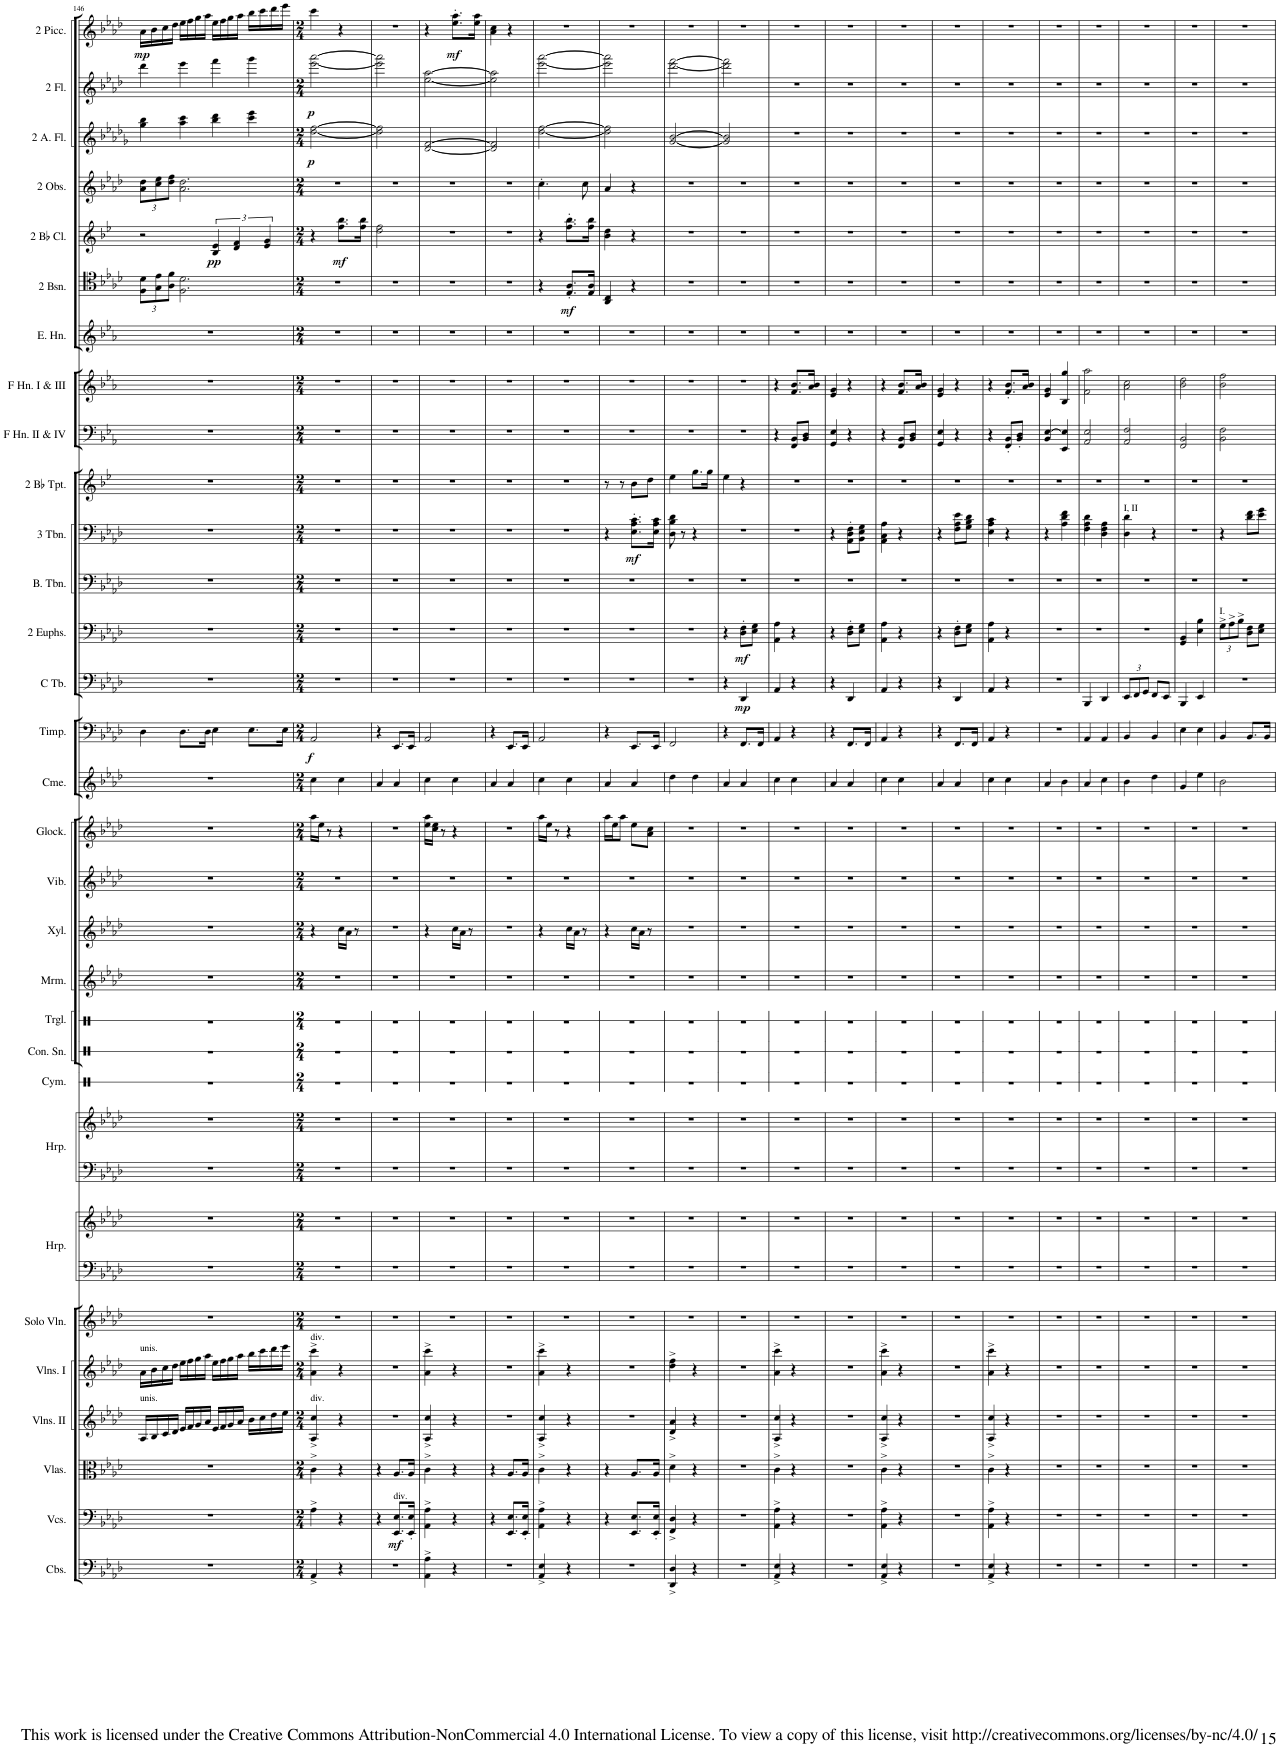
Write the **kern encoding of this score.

**kern	**kern	**dynam	**kern	**kern	**kern	**kern	**kern	**kern	**kern	**kern	**kern	**kern	**kern	**kern	**kern	**kern	**kern	**kern	**kern	**dynam	**kern	**dynam	**kern	**dynam	**kern	**kern	**dynam	**kern	**kern	**kern	**kern	**kern	**dynam	**kern	**dynam	**kern	**kern	**dynam	**kern	**dynam	**kern	**dynam
*part31	*part30	*part30	*part29	*part28	*part27	*part26	*part25	*part25	*part24	*part24	*part23	*part22	*part21	*part20	*part19	*part18	*part17	*part16	*part15	*part15	*part14	*part14	*part13	*part13	*part12	*part11	*part11	*part10	*part9	*part8	*part7	*part6	*part6	*part5	*part5	*part4	*part3	*part3	*part2	*part2	*part1	*part1
*staff33	*staff32	*staff32	*staff31	*staff30	*staff29	*staff28	*staff27	*staff26	*staff25	*staff24	*staff23	*staff22	*staff21	*staff20	*staff19	*staff18	*staff17	*staff16	*staff15	*staff15	*staff14	*staff14	*staff13	*staff13	*staff12	*staff11	*staff11	*staff10	*staff9	*staff8	*staff7	*staff6	*staff6	*staff5	*staff5	*staff4	*staff3	*staff3	*staff2	*staff2	*staff1	*staff1
*I"Contrabasses	*I"Violoncellos	*	*I"Violas	*I"Violino II	*I"Violins I	*I"Solo Violin	*I"Harp	*	*I"Harp	*	*I"Cymbal	*I"Concert Snare Drum	*I"Triangle	*I"Marimba	*I"Xylophone	*I"Vibraphone	*I"Glockenspiel	*I"Chromatic Chimes	*I"Timpani	*	*I"C Tuba	*	*I"2 Euphoniums	*	*I"Bass Trombone	*I"3 Trombone	*	*I"2 Bb Trumpets	*I"Horn in F II &amp; IV	*I"Horn in F I &amp; III	*I"English Horn	*I"2 Bassoons	*	*I"2 Bb Clarinets	*	*I"2 Oboes	*I"2 Alto Flutes	*	*I"2 Flutes	*	*I"2 Piccolo	*
*I'Cbs.	*I'Vcs.	*	*I'Vlas.	*	*I'Vlns. I	*I'Solo Vln.	*I'Hrp.	*	*I'Hrp.	*	*I'Cym.	*I'Con. Sn.	*I'Trgl.	*I'Mrm.	*I'Xyl.	*I'Vib.	*I'Glock.	*I'Cme.	*I'Timp.	*	*I'C Tb.	*	*I'2 Euphs.	*	*I'B. Tbn.	*I'3 Tbn.	*	*I'2 Bb Tpt.	*	*	*I'E. Hn.	*I'2 Bsn.	*	*I'2 Bb Cl.	*	*I'2 Obs.	*I'2 A. Fl.	*	*I'2 Fl.	*	*I'2 Picc.	*
!!LO:PB:g=z
*clefF4	*clefF4	*	*clefC3	*clefG2	*clefG2	*clefG2	*clefF4	*clefG2	*clefF4	*clefG2	*clefX	*clefX	*clefX	*clefG2	*clefG2	*clefG2	*clefG2	*clefG2	*clefF4	*	*clefF4	*	*clefF4	*	*clefF4	*clefF4	*	*clefG2	*clefF4	*clefG2	*clefG2	*clefF4	*	*clefG2	*	*clefG2	*clefG2	*	*clefG2	*	*clefG2	*
*Trd7c12	*	*	*	*	*	*	*	*	*	*	*	*	*	*	*Trd-7c-12	*	*Trd-14c-24	*	*	*	*	*	*	*	*	*	*	*Trd1c2	*Trd4c7	*Trd4c7	*Trd4c7	*	*	*Trd1c2	*	*	*Trd3c5	*	*	*	*Trd-7c-12	*
*k[b-e-a-d-]	*k[b-e-a-d-]	*	*k[b-e-a-d-]	*k[b-e-a-d-]	*k[b-e-a-d-]	*k[b-e-a-d-]	*k[b-e-a-d-]	*k[b-e-a-d-]	*k[b-e-a-d-]	*k[b-e-a-d-]	*k[]	*k[]	*k[]	*k[b-e-a-d-]	*k[b-e-a-d-]	*k[b-e-a-d-]	*k[b-e-a-d-]	*k[b-e-a-d-]	*k[b-e-a-d-]	*	*k[b-e-a-d-]	*	*k[b-e-a-d-]	*	*k[b-e-a-d-]	*k[b-e-a-d-]	*	*k[b-e-]	*k[b-e-a-]	*k[b-e-a-]	*k[b-e-a-]	*k[b-e-a-d-]	*	*k[b-e-]	*	*k[b-e-a-d-]	*k[b-e-a-d-g-]	*	*k[b-e-a-d-]	*	*k[b-e-a-d-]	*
*M4/4	*M4/4	*	*M4/4	*M4/4	*M4/4	*M4/4	*M4/4	*M4/4	*M4/4	*M4/4	*M4/4	*M4/4	*M4/4	*M4/4	*M4/4	*M4/4	*M4/4	*M4/4	*M4/4	*	*M4/4	*	*M4/4	*	*M4/4	*M4/4	*	*M4/4	*M4/4	*M4/4	*M4/4	*M4/4	*	*M4/4	*	*M4/4	*M4/4	*	*M4/4	*	*M4/4	*
*	*	*	*	*	*	*	*	*	*	*	*	*	*	*	*	*	*	*	*	*	*	*	*	*	*	*	*	*	*	*	*	*Xbrackettup	*	*	*	*Xbrackettup	*	*	*	*	*	*
=146	=146	=146	=146	=146	=146	=146	=146	=146	=146	=146	=146	=146	=146	=146	=146	=146	=146	=146	=146	=146	=146	=146	=146	=146	=146	=146	=146	=146	=146	=146	=146	=146	=146	=146	=146	=146	=146	=146	=146	=146	=146	=146
!	!	!	!	!	!LO:TX:a:t=unis.	!	!	!	!	!	!	!	!	!	!	!	!	!	!	!	!	!	!	!	!	!	!	!	!	!	!	!	!	!	!	!	!	!	!	!	!	!
!	!	!	!	!LO:TX:a:t=unis.	!	!	!	!	!	!	!	!	!	!	!	!	!	!	!	!	!	!	!	!	!	!	!	!	!	!	!	!	!	!	!	!	!	!	!	!	!	!
!	!	!	!	!	!	!	!	!	!	!	!	!	!	!	!	!	!	!	!	!	!	!	!	!	!	!	!	!	!	!	!	!	!	!	!	!	!	!	!	!	!	!LO:DY:b
1r	1r	.	1r	16A-/LL	16a-\LL	1r	1r	1r	1r	1r	1r	1r	1r	1r	1r	1r	1r	1r	4D-\	.	1r	.	1r	.	1r	1r	.	1r	1r	1r	1r	12F\ 12d-\L	.	2r	.	12a-\ 12dd-\L	4gg-\ 4bb-\	.	4ddd-\	.	16a-\LL	mp
.	.	.	.	16B-/	16b-\	.	.	.	.	.	.	.	.	.	.	.	.	.	.	.	.	.	.	.	.	.	.	.	.	.	.	.	.	.	.	.	.	.	.	.	16b-\	.
.	.	.	.	.	.	.	.	.	.	.	.	.	.	.	.	.	.	.	.	.	.	.	.	.	.	.	.	.	.	.	.	12G\ 12e-\	.	.	.	12cc\ 12ee-\	.	.	.	.	.	.
.	.	.	.	16c/	16cc\	.	.	.	.	.	.	.	.	.	.	.	.	.	.	.	.	.	.	.	.	.	.	.	.	.	.	.	.	.	.	.	.	.	.	.	16cc\	.
.	.	.	.	.	.	.	.	.	.	.	.	.	.	.	.	.	.	.	.	.	.	.	.	.	.	.	.	.	.	.	.	12A-\ 12f\J	.	.	.	12dd-\ 12ff\J	.	.	.	.	.	.
.	.	.	.	16d-/JJ	16dd-\JJ	.	.	.	.	.	.	.	.	.	.	.	.	.	.	.	.	.	.	.	.	.	.	.	.	.	.	.	.	.	.	.	.	.	.	.	16dd-\JJ	.
.	.	.	.	16e-/LL	16ee-\LL	.	.	.	.	.	.	.	.	.	.	.	.	.	8.D-\L	.	.	.	.	.	.	.	.	.	.	.	.	2.F\ 2.d-\	.	.	.	2.a-\ 2.dd-\	4aa-\ 4ccc\	.	4eee-\	.	16ee-\LL	.
.	.	.	.	16f/	16ff\	.	.	.	.	.	.	.	.	.	.	.	.	.	.	.	.	.	.	.	.	.	.	.	.	.	.	.	.	.	.	.	.	.	.	.	16ff\	.
.	.	.	.	16g/	16gg\	.	.	.	.	.	.	.	.	.	.	.	.	.	.	.	.	.	.	.	.	.	.	.	.	.	.	.	.	.	.	.	.	.	.	.	16gg\	.
.	.	.	.	16a-/JJ	16aa-\JJ	.	.	.	.	.	.	.	.	.	.	.	.	.	16D-\Jk	.	.	.	.	.	.	.	.	.	.	.	.	.	.	.	.	.	.	.	.	.	16aa-\JJ	.
!	!	!	!	!	!	!	!	!	!	!	!	!	!	!	!	!	!	!	!	!	!	!	!	!	!	!	!	!	!	!	!	!	!	!	!LO:DY:b	!	!	!	!	!	!	!
.	.	.	.	16e-/LL	16ee-\LL	.	.	.	.	.	.	.	.	.	.	.	.	.	4E-\	.	.	.	.	.	.	.	.	.	.	.	.	.	.	6B-/ 6e-/	pp	.	4bb-\ 4ddd-\	.	4fff\	.	16ee-\LL	.
.	.	.	.	16f/	16ff\	.	.	.	.	.	.	.	.	.	.	.	.	.	.	.	.	.	.	.	.	.	.	.	.	.	.	.	.	.	.	.	.	.	.	.	16ff\	.
.	.	.	.	16g/	16gg\	.	.	.	.	.	.	.	.	.	.	.	.	.	.	.	.	.	.	.	.	.	.	.	.	.	.	.	.	.	.	.	.	.	.	.	16gg\	.
.	.	.	.	.	.	.	.	.	.	.	.	.	.	.	.	.	.	.	.	.	.	.	.	.	.	.	.	.	.	.	.	.	.	6d/ 6f/	.	.	.	.	.	.	.	.
.	.	.	.	16a-/JJ	16aa-\JJ	.	.	.	.	.	.	.	.	.	.	.	.	.	.	.	.	.	.	.	.	.	.	.	.	.	.	.	.	.	.	.	.	.	.	.	16aa-\JJ	.
.	.	.	.	16b-\LL	16bb-\LL	.	.	.	.	.	.	.	.	.	.	.	.	.	8.E-\L	.	.	.	.	.	.	.	.	.	.	.	.	.	.	.	.	.	4ccc\ 4eee-\	.	4ggg\	.	16bb-\LL	.
.	.	.	.	16cc\	16ccc\	.	.	.	.	.	.	.	.	.	.	.	.	.	.	.	.	.	.	.	.	.	.	.	.	.	.	.	.	.	.	.	.	.	.	.	16ccc\	.
.	.	.	.	.	.	.	.	.	.	.	.	.	.	.	.	.	.	.	.	.	.	.	.	.	.	.	.	.	.	.	.	.	.	6e-/ 6g/	.	.	.	.	.	.	.	.
.	.	.	.	16dd-\	16ddd-\	.	.	.	.	.	.	.	.	.	.	.	.	.	.	.	.	.	.	.	.	.	.	.	.	.	.	.	.	.	.	.	.	.	.	.	16ddd-\	.
.	.	.	.	16ee-\JJ	16eee-\JJ	.	.	.	.	.	.	.	.	.	.	.	.	.	16E-\Jk	.	.	.	.	.	.	.	.	.	.	.	.	.	.	.	.	.	.	.	.	.	16eee-\JJ	.
=147	=147	=147	=147	=147	=147	=147	=147	=147	=147	=147	=147	=147	=147	=147	=147	=147	=147	=147	=147	=147	=147	=147	=147	=147	=147	=147	=147	=147	=147	=147	=147	=147	=147	=147	=147	=147	=147	=147	=147	=147	=147	=147
*M2/4	*M2/4	*	*M2/4	*M2/4	*M2/4	*M2/4	*M2/4	*M2/4	*M2/4	*M2/4	*M2/4	*M2/4	*M2/4	*M2/4	*M2/4	*M2/4	*M2/4	*M2/4	*M2/4	*	*M2/4	*	*M2/4	*	*M2/4	*M2/4	*	*M2/4	*M2/4	*M2/4	*M2/4	*M2/4	*	*M2/4	*	*M2/4	*M2/4	*	*M2/4	*	*M2/4	*
!	!	!	!	!	!LO:TX:a:t=div.	!	!	!	!	!	!	!	!	!	!	!	!	!	!	!	!	!	!	!	!	!	!	!	!	!	!	!	!	!	!	!	!	!	!	!	!	!
!	!	!	!	!LO:TX:a:t=div.	!	!	!	!	!	!	!	!	!	!	!	!	!	!	!	!	!	!	!	!	!	!	!	!	!	!	!	!	!	!	!	!	!	!	!	!	!	!
!	!	!	!	!	!	!	!	!	!	!	!	!	!	!	!	!	!	!	!	!LO:DY:b	!	!	!	!	!	!	!	!	!	!	!	!	!	!	!	!	!	!LO:DY:b	!	!LO:DY:b	!	!
4AA-^/	4A-^\	.	4c^\	4A-/^ 4cc/^	4a-\^ 4ccc\^	2r	2r	2r	2r	2r	2r	2r	2r	2r	4r	2r	16aa-\LL	4cc\	2AA-/	f	2r	.	2r	.	2r	2r	.	2r	2r	2r	2r	2r	.	4r	.	2r	[2dd-\ [2ff\	p	[2eee-\ [2aaa-\	p	4ccc\	.
.	.	.	.	.	.	.	.	.	.	.	.	.	.	.	.	.	16ee-\JJ	.	.	.	.	.	.	.	.	.	.	.	.	.	.	.	.	.	.	.	.	.	.	.	.	.
.	.	.	.	.	.	.	.	.	.	.	.	.	.	.	.	.	8r	.	.	.	.	.	.	.	.	.	.	.	.	.	.	.	.	.	.	.	.	.	.	.	.	.
!	!	!	!	!	!	!	!	!	!	!	!	!	!	!	!	!	!	!	!	!	!	!	!	!	!	!	!	!	!	!	!	!	!	!	!LO:DY:b	!	!	!	!	!	!	!
4r	4r	.	4r	4r	4r	.	.	.	.	.	.	.	.	.	16cc\LL	.	4r	4cc\	.	.	.	.	.	.	.	.	.	.	.	.	.	.	.	8.ff\ 8.bb-\L	mf	.	.	.	.	.	4r	.
.	.	.	.	.	.	.	.	.	.	.	.	.	.	.	16a-\JJ	.	.	.	.	.	.	.	.	.	.	.	.	.	.	.	.	.	.	.	.	.	.	.	.	.	.	.
.	.	.	.	.	.	.	.	.	.	.	.	.	.	.	8r	.	.	.	.	.	.	.	.	.	.	.	.	.	.	.	.	.	.	.	.	.	.	.	.	.	.	.
.	.	.	.	.	.	.	.	.	.	.	.	.	.	.	.	.	.	.	.	.	.	.	.	.	.	.	.	.	.	.	.	.	.	16ff\ 16bb-\Jk	.	.	.	.	.	.	.	.
=148	=148	=148	=148	=148	=148	=148	=148	=148	=148	=148	=148	=148	=148	=148	=148	=148	=148	=148	=148	=148	=148	=148	=148	=148	=148	=148	=148	=148	=148	=148	=148	=148	=148	=148	=148	=148	=148	=148	=148	=148	=148	=148
2r	4r	.	4r	2r	2r	2r	2r	2r	2r	2r	2r	2r	2r	2r	2r	2r	2r	4a-/	4r	.	2r	.	2r	.	2r	2r	.	2r	2r	2r	2r	2r	.	2dd\ 2ff\	.	2r	2dd-\] 2ff\]	.	2eee-\] 2aaa-\]	.	2r	.
!	!LO:TX:a:t=div.	!	!	!	!	!	!	!	!	!	!	!	!	!	!	!	!	!	!	!	!	!	!	!	!	!	!	!	!	!	!	!	!	!	!	!	!	!	!	!	!	!
!	!	!LO:DY:b	!	!	!	!	!	!	!	!	!	!	!	!	!	!	!	!	!	!	!	!	!	!	!	!	!	!	!	!	!	!	!	!	!	!	!	!	!	!	!	!
.	8.EE-/ 8.E-/L	mf	8.A-/L	.	.	.	.	.	.	.	.	.	.	.	.	.	.	4a-/	8.EE-/L	.	.	.	.	.	.	.	.	.	.	.	.	.	.	.	.	.	.	.	.	.	.	.
.	16EE-/' 16E-/'Jk	.	16A-/Jk	.	.	.	.	.	.	.	.	.	.	.	.	.	.	.	16EE-/Jk	.	.	.	.	.	.	.	.	.	.	.	.	.	.	.	.	.	.	.	.	.	.	.
=149	=149	=149	=149	=149	=149	=149	=149	=149	=149	=149	=149	=149	=149	=149	=149	=149	=149	=149	=149	=149	=149	=149	=149	=149	=149	=149	=149	=149	=149	=149	=149	=149	=149	=149	=149	=149	=149	=149	=149	=149	=149	=149
4AA-\^ 4A-\^	4AA-\^ 4A-\^	.	4c^\	4A-/^ 4cc/^	4a-\^ 4ccc\^	2r	2r	2r	2r	2r	2r	2r	2r	2r	4r	2r	16ee-\ 16aa-\LL	4cc\	2AA-/	.	2r	.	2r	.	2r	2r	.	2r	2r	2r	2r	2r	.	2r	.	2r	[2d-/ [2f/	.	[2ee-\ [2aa-\	.	4r	.
.	.	.	.	.	.	.	.	.	.	.	.	.	.	.	.	.	16cc\ 16ee-\JJ	.	.	.	.	.	.	.	.	.	.	.	.	.	.	.	.	.	.	.	.	.	.	.	.	.
.	.	.	.	.	.	.	.	.	.	.	.	.	.	.	.	.	8r	.	.	.	.	.	.	.	.	.	.	.	.	.	.	.	.	.	.	.	.	.	.	.	.	.
!	!	!	!	!	!	!	!	!	!	!	!	!	!	!	!	!	!	!	!	!	!	!	!	!	!	!	!	!	!	!	!	!	!	!	!	!	!	!	!	!	!	!LO:DY:b
4r	4r	.	4r	4r	4r	.	.	.	.	.	.	.	.	.	16cc\LL	.	4r	4cc\	.	.	.	.	.	.	.	.	.	.	.	.	.	.	.	.	.	.	.	.	.	.	8.ee-\' 8.aa-\'L	mf
.	.	.	.	.	.	.	.	.	.	.	.	.	.	.	16a-\JJ	.	.	.	.	.	.	.	.	.	.	.	.	.	.	.	.	.	.	.	.	.	.	.	.	.	.	.
.	.	.	.	.	.	.	.	.	.	.	.	.	.	.	8r	.	.	.	.	.	.	.	.	.	.	.	.	.	.	.	.	.	.	.	.	.	.	.	.	.	.	.
.	.	.	.	.	.	.	.	.	.	.	.	.	.	.	.	.	.	.	.	.	.	.	.	.	.	.	.	.	.	.	.	.	.	.	.	.	.	.	.	.	16ee-\ 16aa-\Jk	.
=150	=150	=150	=150	=150	=150	=150	=150	=150	=150	=150	=150	=150	=150	=150	=150	=150	=150	=150	=150	=150	=150	=150	=150	=150	=150	=150	=150	=150	=150	=150	=150	=150	=150	=150	=150	=150	=150	=150	=150	=150	=150	=150
2r	4r	.	4r	2r	2r	2r	2r	2r	2r	2r	2r	2r	2r	2r	2r	2r	2r	4a-/	4r	.	2r	.	2r	.	2r	2r	.	2r	2r	2r	2r	2r	.	2r	.	2r	2d-/] 2f/]	.	2ee-\] 2aa-\]	.	4a-\ 4cc\	.
.	8.EE-/ 8.E-/L	.	8.A-/L	.	.	.	.	.	.	.	.	.	.	.	.	.	.	4a-/	8.EE-/L	.	.	.	.	.	.	.	.	.	.	.	.	.	.	.	.	.	.	.	.	.	4r	.
.	16EE-/' 16E-/'Jk	.	16A-/Jk	.	.	.	.	.	.	.	.	.	.	.	.	.	.	.	16EE-/Jk	.	.	.	.	.	.	.	.	.	.	.	.	.	.	.	.	.	.	.	.	.	.	.
=151	=151	=151	=151	=151	=151	=151	=151	=151	=151	=151	=151	=151	=151	=151	=151	=151	=151	=151	=151	=151	=151	=151	=151	=151	=151	=151	=151	=151	=151	=151	=151	=151	=151	=151	=151	=151	=151	=151	=151	=151	=151	=151
4AA-/^ 4E-/^	4AA-\^ 4A-\^	.	4c^\	4A-/^ 4cc/^	4a-\^ 4ccc\^	2r	2r	2r	2r	2r	2r	2r	2r	2r	4r	2r	16aa-\LL	4cc\	2AA-/	.	2r	.	2r	.	2r	2r	.	2r	2r	2r	2r	4r	.	4r	.	4.cc'\	[2dd-\ [2ff\	.	[2eee-\ [2aaa-\	.	2r	.
.	.	.	.	.	.	.	.	.	.	.	.	.	.	.	.	.	16ee-\JJ	.	.	.	.	.	.	.	.	.	.	.	.	.	.	.	.	.	.	.	.	.	.	.	.	.
.	.	.	.	.	.	.	.	.	.	.	.	.	.	.	.	.	8r	.	.	.	.	.	.	.	.	.	.	.	.	.	.	.	.	.	.	.	.	.	.	.	.	.
!	!	!	!	!	!	!	!	!	!	!	!	!	!	!	!	!	!	!	!	!	!	!	!	!	!	!	!	!	!	!	!	!	!LO:DY:b	!	!	!	!	!	!	!	!	!
4r	4r	.	4r	4r	4r	.	.	.	.	.	.	.	.	.	16cc\LL	.	4r	4cc\	.	.	.	.	.	.	.	.	.	.	.	.	.	8.E-/' 8.A-/'L	mf	8.ff\' 8.bb-\'L	.	.	.	.	.	.	.	.
.	.	.	.	.	.	.	.	.	.	.	.	.	.	.	16a-\JJ	.	.	.	.	.	.	.	.	.	.	.	.	.	.	.	.	.	.	.	.	.	.	.	.	.	.	.
.	.	.	.	.	.	.	.	.	.	.	.	.	.	.	8r	.	.	.	.	.	.	.	.	.	.	.	.	.	.	.	.	.	.	.	.	8cc\	.	.	.	.	.	.
.	.	.	.	.	.	.	.	.	.	.	.	.	.	.	.	.	.	.	.	.	.	.	.	.	.	.	.	.	.	.	.	16E-/ 16A-/Jk	.	16ff\ 16bb-\Jk	.	.	.	.	.	.	.	.
=152	=152	=152	=152	=152	=152	=152	=152	=152	=152	=152	=152	=152	=152	=152	=152	=152	=152	=152	=152	=152	=152	=152	=152	=152	=152	=152	=152	=152	=152	=152	=152	=152	=152	=152	=152	=152	=152	=152	=152	=152	=152	=152
2r	4r	.	4r	2r	2r	2r	2r	2r	2r	2r	2r	2r	2r	2r	4r	2r	16aa-\LL	4a-/	4r	.	2r	.	2r	.	2r	4r	.	8r	2r	2r	2r	4AA-/ 4C/	.	4b-\ 4dd\	.	4a-/	2dd-\] 2ff\]	.	2eee-\] 2aaa-\]	.	2r	.
.	.	.	.	.	.	.	.	.	.	.	.	.	.	.	.	.	16ee-\J	.	.	.	.	.	.	.	.	.	.	.	.	.	.	.	.	.	.	.	.	.	.	.	.	.
.	.	.	.	.	.	.	.	.	.	.	.	.	.	.	.	.	8aa-\J	.	.	.	.	.	.	.	.	.	.	8r	.	.	.	.	.	.	.	.	.	.	.	.	.	.
!	!	!	!	!	!	!	!	!	!	!	!	!	!	!	!	!	!	!	!	!	!	!	!	!	!	!	!LO:DY:b	!	!	!	!	!	!	!	!	!	!	!	!	!	!	!
.	8.EE-/ 8.E-/L	.	8.A-/L	.	.	.	.	.	.	.	.	.	.	.	16cc\LL	.	8ee-\L	4a-/	8.EE-/L	.	.	.	.	.	.	8.E-\' 8.A-\' 8.c\'L	mf	8b-\L	.	.	.	4r	.	4r	.	4r	.	.	.	.	.	.
.	.	.	.	.	.	.	.	.	.	.	.	.	.	.	16a-\JJ	.	.	.	.	.	.	.	.	.	.	.	.	.	.	.	.	.	.	.	.	.	.	.	.	.	.	.
.	.	.	.	.	.	.	.	.	.	.	.	.	.	.	8r	.	8a-\ 8cc\J	.	.	.	.	.	.	.	.	.	.	8dd\J	.	.	.	.	.	.	.	.	.	.	.	.	.	.
.	16EE-/' 16E-/'Jk	.	16A-/Jk	.	.	.	.	.	.	.	.	.	.	.	.	.	.	.	16EE-/Jk	.	.	.	.	.	.	16E-\ 16A-\ 16c\Jk	.	.	.	.	.	.	.	.	.	.	.	.	.	.	.	.
=153	=153	=153	=153	=153	=153	=153	=153	=153	=153	=153	=153	=153	=153	=153	=153	=153	=153	=153	=153	=153	=153	=153	=153	=153	=153	=153	=153	=153	=153	=153	=153	=153	=153	=153	=153	=153	=153	=153	=153	=153	=153	=153
4DD-/^ 4D-/^	4FF/^ 4D-/^	.	4d-^\	4d-/^ 4a-/^	4dd-\^ 4ff\^	2r	2r	2r	2r	2r	2r	2r	2r	2r	2r	2r	2r	4dd-\	2FF/	.	2r	.	2r	.	2r	8D-\ 8B-\ 8d-\	.	4ee-\	2r	2r	2r	2r	.	2r	.	2r	[2g-/ [2b-/	.	[2ddd-\ [2fff\	.	2r	.
.	.	.	.	.	.	.	.	.	.	.	.	.	.	.	.	.	.	.	.	.	.	.	.	.	.	8r	.	.	.	.	.	.	.	.	.	.	.	.	.	.	.	.
4r	4r	.	4r	4r	4r	.	.	.	.	.	.	.	.	.	.	.	.	4dd-\	.	.	.	.	.	.	.	4r	.	8.gg\L	.	.	.	.	.	.	.	.	.	.	.	.	.	.
.	.	.	.	.	.	.	.	.	.	.	.	.	.	.	.	.	.	.	.	.	.	.	.	.	.	.	.	16gg\Jk	.	.	.	.	.	.	.	.	.	.	.	.	.	.
=154	=154	=154	=154	=154	=154	=154	=154	=154	=154	=154	=154	=154	=154	=154	=154	=154	=154	=154	=154	=154	=154	=154	=154	=154	=154	=154	=154	=154	=154	=154	=154	=154	=154	=154	=154	=154	=154	=154	=154	=154	=154	=154
2r	2r	.	2r	2r	2r	2r	2r	2r	2r	2r	2r	2r	2r	2r	2r	2r	2r	4a-/	4r	.	4r	.	4r	.	2r	2r	.	4ee-\	2r	2r	2r	2r	.	2r	.	2r	2g-/] 2b-/]	.	2ddd-\] 2fff\]	.	2r	.
!	!	!	!	!	!	!	!	!	!	!	!	!	!	!	!	!	!	!	!	!	!	!LO:DY:b	!	!LO:DY:b	!	!	!	!	!	!	!	!	!	!	!	!	!	!	!	!	!	!
.	.	.	.	.	.	.	.	.	.	.	.	.	.	.	.	.	.	4a-/	8.FF/L	.	4DD-/	mp	8D-\' 8F\'L	mf	.	.	.	4r	.	.	.	.	.	.	.	.	.	.	.	.	.	.
.	.	.	.	.	.	.	.	.	.	.	.	.	.	.	.	.	.	.	.	.	.	.	8E-\ 8G\J	.	.	.	.	.	.	.	.	.	.	.	.	.	.	.	.	.	.	.
.	.	.	.	.	.	.	.	.	.	.	.	.	.	.	.	.	.	.	16FF/Jk	.	.	.	.	.	.	.	.	.	.	.	.	.	.	.	.	.	.	.	.	.	.	.
=155	=155	=155	=155	=155	=155	=155	=155	=155	=155	=155	=155	=155	=155	=155	=155	=155	=155	=155	=155	=155	=155	=155	=155	=155	=155	=155	=155	=155	=155	=155	=155	=155	=155	=155	=155	=155	=155	=155	=155	=155	=155	=155
4AA-/^ 4E-/^	4AA-\^ 4A-\^	.	4c^\	4A-/^ 4cc/^	4a-\^ 4ccc\^	2r	2r	2r	2r	2r	2r	2r	2r	2r	2r	2r	2r	4cc\	4AA-/	.	4AA-/	.	4AA-\ 4A-\	.	2r	2r	.	2r	4r	4r	2r	2r	.	2r	.	2r	2r	.	2r	.	2r	.
4r	4r	.	4r	4r	4r	.	.	.	.	.	.	.	.	.	.	.	.	4cc\	4r	.	4r	.	4r	.	.	.	.	.	8FF/ 8BB-/L	8.f/ 8.b-/L	.	.	.	.	.	.	.	.	.	.	.	.
.	.	.	.	.	.	.	.	.	.	.	.	.	.	.	.	.	.	.	.	.	.	.	.	.	.	.	.	.	8BB-/ 8D/J	.	.	.	.	.	.	.	.	.	.	.	.	.
.	.	.	.	.	.	.	.	.	.	.	.	.	.	.	.	.	.	.	.	.	.	.	.	.	.	.	.	.	.	16a-/ 16b-/Jk	.	.	.	.	.	.	.	.	.	.	.	.
=156	=156	=156	=156	=156	=156	=156	=156	=156	=156	=156	=156	=156	=156	=156	=156	=156	=156	=156	=156	=156	=156	=156	=156	=156	=156	=156	=156	=156	=156	=156	=156	=156	=156	=156	=156	=156	=156	=156	=156	=156	=156	=156
2r	2r	.	2r	2r	2r	2r	2r	2r	2r	2r	2r	2r	2r	2r	2r	2r	2r	4a-/	4r	.	4r	.	4r	.	2r	4r	.	2r	4GG/ 4E-/	4e-/ 4g/	2r	2r	.	2r	.	2r	2r	.	2r	.	2r	.
.	.	.	.	.	.	.	.	.	.	.	.	.	.	.	.	.	.	4a-/	8.FF/L	.	4DD-/	.	8D-\' 8F\'L	.	.	8AA-\' 8D-\' 8F\'L	.	.	4r	4r	.	.	.	.	.	.	.	.	.	.	.	.
.	.	.	.	.	.	.	.	.	.	.	.	.	.	.	.	.	.	.	.	.	.	.	8E-\ 8G\J	.	.	8BB-\ 8E-\ 8G\J	.	.	.	.	.	.	.	.	.	.	.	.	.	.	.	.
.	.	.	.	.	.	.	.	.	.	.	.	.	.	.	.	.	.	.	16FF/Jk	.	.	.	.	.	.	.	.	.	.	.	.	.	.	.	.	.	.	.	.	.	.	.
=157	=157	=157	=157	=157	=157	=157	=157	=157	=157	=157	=157	=157	=157	=157	=157	=157	=157	=157	=157	=157	=157	=157	=157	=157	=157	=157	=157	=157	=157	=157	=157	=157	=157	=157	=157	=157	=157	=157	=157	=157	=157	=157
4AA-/^ 4E-/^	4AA-\^ 4A-\^	.	4c^\	4A-/^ 4cc/^	4a-\^ 4ccc\^	2r	2r	2r	2r	2r	2r	2r	2r	2r	2r	2r	2r	4cc\	4AA-/	.	4AA-/	.	4AA-\ 4A-\	.	2r	4AA-\ 4C\ 4A-\	.	2r	4r	4r	2r	2r	.	2r	.	2r	2r	.	2r	.	2r	.
4r	4r	.	4r	4r	4r	.	.	.	.	.	.	.	.	.	.	.	.	4cc\	4r	.	4r	.	4r	.	.	4r	.	.	8FF/ 8BB-/L	8.f/ 8.b-/L	.	.	.	.	.	.	.	.	.	.	.	.
.	.	.	.	.	.	.	.	.	.	.	.	.	.	.	.	.	.	.	.	.	.	.	.	.	.	.	.	.	8BB-/ 8D/J	.	.	.	.	.	.	.	.	.	.	.	.	.
.	.	.	.	.	.	.	.	.	.	.	.	.	.	.	.	.	.	.	.	.	.	.	.	.	.	.	.	.	.	16a-/ 16b-/Jk	.	.	.	.	.	.	.	.	.	.	.	.
=158	=158	=158	=158	=158	=158	=158	=158	=158	=158	=158	=158	=158	=158	=158	=158	=158	=158	=158	=158	=158	=158	=158	=158	=158	=158	=158	=158	=158	=158	=158	=158	=158	=158	=158	=158	=158	=158	=158	=158	=158	=158	=158
2r	2r	.	2r	2r	2r	2r	2r	2r	2r	2r	2r	2r	2r	2r	2r	2r	2r	4a-/	4r	.	4r	.	4r	.	2r	4r	.	2r	4GG/ 4E-/	4e-/ 4g/	2r	2r	.	2r	.	2r	2r	.	2r	.	2r	.
.	.	.	.	.	.	.	.	.	.	.	.	.	.	.	.	.	.	4a-/	8.FF/L	.	4DD-/	.	8D-\' 8F\'L	.	.	8F\ 8A-\ 8e-\L	.	.	4r	4r	.	.	.	.	.	.	.	.	.	.	.	.
.	.	.	.	.	.	.	.	.	.	.	.	.	.	.	.	.	.	.	.	.	.	.	8E-\ 8G\J	.	.	8G\ 8B-\ 8d-\J	.	.	.	.	.	.	.	.	.	.	.	.	.	.	.	.
.	.	.	.	.	.	.	.	.	.	.	.	.	.	.	.	.	.	.	16FF/Jk	.	.	.	.	.	.	.	.	.	.	.	.	.	.	.	.	.	.	.	.	.	.	.
=159	=159	=159	=159	=159	=159	=159	=159	=159	=159	=159	=159	=159	=159	=159	=159	=159	=159	=159	=159	=159	=159	=159	=159	=159	=159	=159	=159	=159	=159	=159	=159	=159	=159	=159	=159	=159	=159	=159	=159	=159	=159	=159
4AA-/^ 4E-/^	4AA-\^ 4A-\^	.	4c^\	4A-/^ 4cc/^	4a-\^ 4ccc\^	2r	2r	2r	2r	2r	2r	2r	2r	2r	2r	2r	2r	4cc\	4AA-/	.	4AA-/	.	4AA-\ 4A-\	.	2r	4E-\ 4A-\ 4c\	.	2r	4r	4r	2r	2r	.	2r	.	2r	2r	.	2r	.	2r	.
4r	4r	.	4r	4r	4r	.	.	.	.	.	.	.	.	.	.	.	.	4cc\	4r	.	4r	.	4r	.	.	4r	.	.	8FF/' 8BB-/'L	8.f/' 8.b-/'L	.	.	.	.	.	.	.	.	.	.	.	.
.	.	.	.	.	.	.	.	.	.	.	.	.	.	.	.	.	.	.	.	.	.	.	.	.	.	.	.	.	8BB-/' 8D/'J	.	.	.	.	.	.	.	.	.	.	.	.	.
.	.	.	.	.	.	.	.	.	.	.	.	.	.	.	.	.	.	.	.	.	.	.	.	.	.	.	.	.	.	16a-/ 16b-/Jk	.	.	.	.	.	.	.	.	.	.	.	.
=160	=160	=160	=160	=160	=160	=160	=160	=160	=160	=160	=160	=160	=160	=160	=160	=160	=160	=160	=160	=160	=160	=160	=160	=160	=160	=160	=160	=160	=160	=160	=160	=160	=160	=160	=160	=160	=160	=160	=160	=160	=160	=160
2r	2r	.	2r	2r	2r	2r	2r	2r	2r	2r	2r	2r	2r	2r	2r	2r	2r	4a-/	2r	.	2r	.	2r	.	2r	4r	.	2r	4BB-/ [4E-/	4e-/ 4g/	2r	2r	.	2r	.	2r	2r	.	2r	.	2r	.
.	.	.	.	.	.	.	.	.	.	.	.	.	.	.	.	.	.	4b-\	.	.	.	.	.	.	.	4A-\ 4d-\ 4f\	.	.	4EE-/ 4E-/]	4B-/ 4gg/	.	.	.	.	.	.	.	.	.	.	.	.
=161	=161	=161	=161	=161	=161	=161	=161	=161	=161	=161	=161	=161	=161	=161	=161	=161	=161	=161	=161	=161	=161	=161	=161	=161	=161	=161	=161	=161	=161	=161	=161	=161	=161	=161	=161	=161	=161	=161	=161	=161	=161	=161
2r	2r	.	2r	2r	2r	2r	2r	2r	2r	2r	2r	2r	2r	2r	2r	2r	2r	4a-/	4AA-/	.	4BBB-/	.	2r	.	2r	4F\ 4A-\ 4d-\	.	2r	2AA-/ 2E-/	2f\ 2aa-\	2r	2r	.	2r	.	2r	2r	.	2r	.	2r	.
.	.	.	.	.	.	.	.	.	.	.	.	.	.	.	.	.	.	4cc\	4AA-/	.	4DD-/	.	.	.	.	4D-\ 4F\ 4A-\	.	.	.	.	.	.	.	.	.	.	.	.	.	.	.	.
=162	=162	=162	=162	=162	=162	=162	=162	=162	=162	=162	=162	=162	=162	=162	=162	=162	=162	=162	=162	=162	=162	=162	=162	=162	=162	=162	=162	=162	=162	=162	=162	=162	=162	=162	=162	=162	=162	=162	=162	=162	=162	=162
*	*	*	*	*	*	*	*	*	*	*	*	*	*	*	*	*	*	*	*	*	*Xbrackettup	*	*	*	*	*	*	*	*	*	*	*	*	*	*	*	*	*	*	*	*	*
!	!	!	!	!	!	!	!	!	!	!	!	!	!	!	!	!	!	!	!	!	!	!	!	!	!	!LO:TX:a:t=I, II	!	!	!	!	!	!	!	!	!	!	!	!	!	!	!	!
2r	2r	.	2r	2r	2r	2r	2r	2r	2r	2r	2r	2r	2r	2r	2r	2r	2r	4b-\	4BB-/	.	12EE-/L	.	2r	.	2r	4D-\ 4d-\	.	2r	2AA-/ 2F/	2a-\ 2cc\	2r	2r	.	2r	.	2r	2r	.	2r	.	2r	.
.	.	.	.	.	.	.	.	.	.	.	.	.	.	.	.	.	.	.	.	.	12FF/	.	.	.	.	.	.	.	.	.	.	.	.	.	.	.	.	.	.	.	.	.
.	.	.	.	.	.	.	.	.	.	.	.	.	.	.	.	.	.	.	.	.	12GG/J	.	.	.	.	.	.	.	.	.	.	.	.	.	.	.	.	.	.	.	.	.
.	.	.	.	.	.	.	.	.	.	.	.	.	.	.	.	.	.	4dd-\	4BB-/	.	8FF/L	.	.	.	.	4r	.	.	.	.	.	.	.	.	.	.	.	.	.	.	.	.
.	.	.	.	.	.	.	.	.	.	.	.	.	.	.	.	.	.	.	.	.	8EE-/J	.	.	.	.	.	.	.	.	.	.	.	.	.	.	.	.	.	.	.	.	.
=163	=163	=163	=163	=163	=163	=163	=163	=163	=163	=163	=163	=163	=163	=163	=163	=163	=163	=163	=163	=163	=163	=163	=163	=163	=163	=163	=163	=163	=163	=163	=163	=163	=163	=163	=163	=163	=163	=163	=163	=163	=163	=163
2r	2r	.	2r	2r	2r	2r	2r	2r	2r	2r	2r	2r	2r	2r	2r	2r	2r	4g/	4E-\	.	4BBB-/	.	4GG/ 4BB-/	.	2r	2r	.	2r	2FF/ 2BB-/	2b-\ 2dd\	2r	2r	.	2r	.	2r	2r	.	2r	.	2r	.
.	.	.	.	.	.	.	.	.	.	.	.	.	.	.	.	.	.	4ee-\	4E-\	.	4EE-/	.	4E-\ 4B-\	.	.	.	.	.	.	.	.	.	.	.	.	.	.	.	.	.	.	.
=164	=164	=164	=164	=164	=164	=164	=164	=164	=164	=164	=164	=164	=164	=164	=164	=164	=164	=164	=164	=164	=164	=164	=164	=164	=164	=164	=164	=164	=164	=164	=164	=164	=164	=164	=164	=164	=164	=164	=164	=164	=164	=164
*	*	*	*	*	*	*	*	*	*	*	*	*	*	*	*	*	*	*	*	*	*	*	*Xbrackettup	*	*	*	*	*	*	*	*	*	*	*	*	*	*	*	*	*	*	*
!	!	!	!	!	!	!	!	!	!	!	!	!	!	!	!	!	!	!	!	!	!	!	!LO:TX:a:t=I.	!	!	!	!	!	!	!	!	!	!	!	!	!	!	!	!	!	!	!
2r	2r	.	2r	2r	2r	2r	2r	2r	2r	2r	2r	2r	2r	2r	2r	2r	2r	2b-\	4BB-/	.	2r	.	12G^\L	.	2r	4r	.	2r	2BB-\ 2F\	2b-\ 2ff\	2r	2r	.	2r	.	2r	2r	.	2r	.	2r	.
.	.	.	.	.	.	.	.	.	.	.	.	.	.	.	.	.	.	.	.	.	.	.	12A-^\	.	.	.	.	.	.	.	.	.	.	.	.	.	.	.	.	.	.	.
.	.	.	.	.	.	.	.	.	.	.	.	.	.	.	.	.	.	.	.	.	.	.	12B-^\J	.	.	.	.	.	.	.	.	.	.	.	.	.	.	.	.	.	.	.
.	.	.	.	.	.	.	.	.	.	.	.	.	.	.	.	.	.	.	8.BB-/L	.	.	.	8D-\ 8F\L	.	.	8d-\ 8f\L	.	.	.	.	.	.	.	.	.	.	.	.	.	.	.	.
.	.	.	.	.	.	.	.	.	.	.	.	.	.	.	.	.	.	.	.	.	.	.	8E-\ 8G\J	.	.	8e-\ 8g\J	.	.	.	.	.	.	.	.	.	.	.	.	.	.	.	.
.	.	.	.	.	.	.	.	.	.	.	.	.	.	.	.	.	.	.	16BB-/Jk	.	.	.	.	.	.	.	.	.	.	.	.	.	.	.	.	.	.	.	.	.	.	.
=	=	=	=	=	=	=	=	=	=	=	=	=	=	=	=	=	=	=	=	=	=	=	=	=	=	=	=	=	=	=	=	=	=	=	=	=	=	=	=	=	=	=
*-	*-	*-	*-	*-	*-	*-	*-	*-	*-	*-	*-	*-	*-	*-	*-	*-	*-	*-	*-	*-	*-	*-	*-	*-	*-	*-	*-	*-	*-	*-	*-	*-	*-	*-	*-	*-	*-	*-	*-	*-	*-	*-
